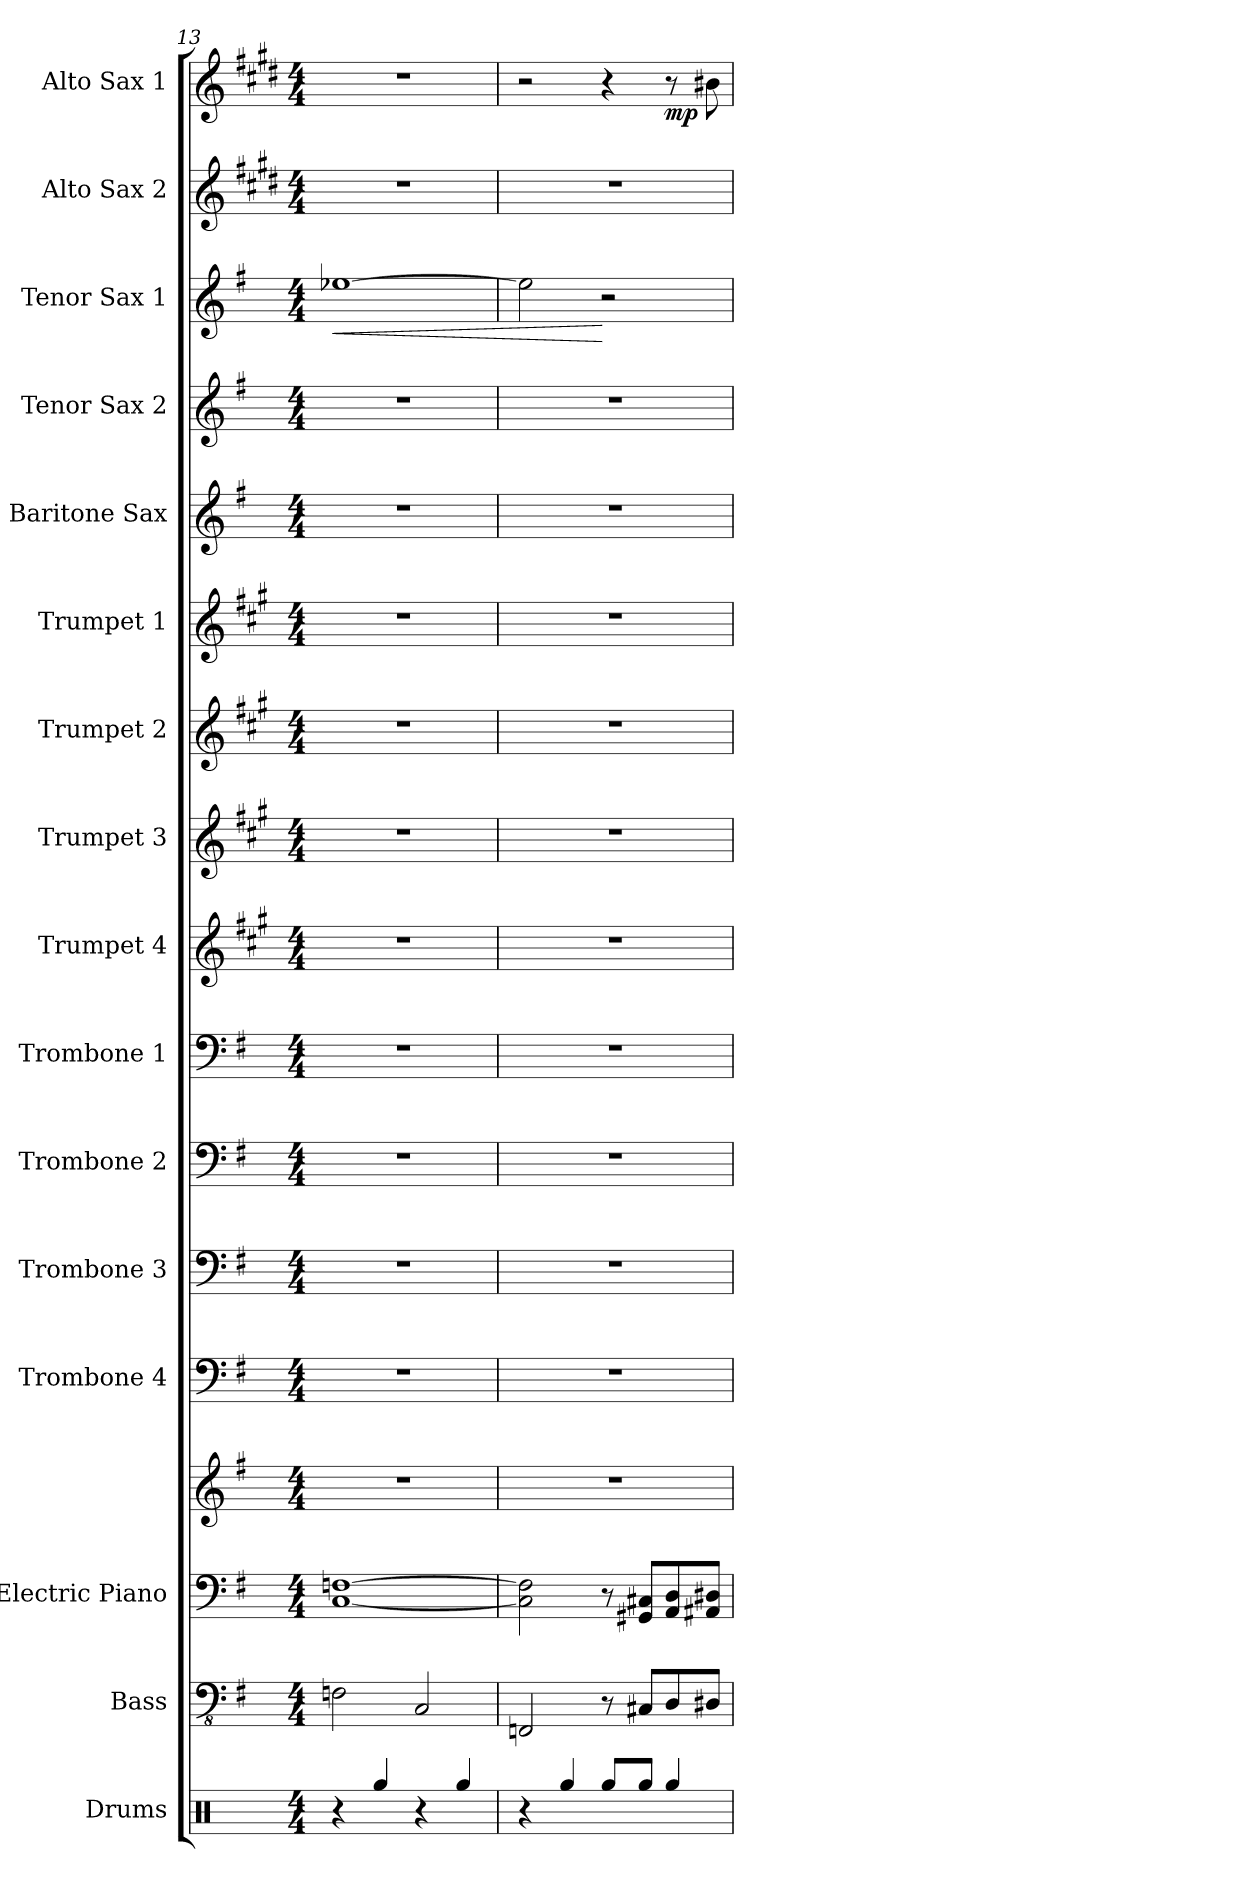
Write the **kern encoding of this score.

**kern	**kern	**kern	**kern	**kern	**kern	**kern	**kern	**kern	**kern	**kern	**kern	**kern	**kern	**kern	**dynam	**kern	**kern	**dynam
*part16	*part15	*part14	*part14	*part13	*part12	*part11	*part10	*part9	*part8	*part7	*part6	*part5	*part4	*part3	*part3	*part2	*part1	*part1
*staff17	*staff16	*staff15	*staff14	*staff13	*staff12	*staff11	*staff10	*staff9	*staff8	*staff7	*staff6	*staff5	*staff4	*staff3	*staff3	*staff2	*staff1	*staff1
*I"Drums	*I"Bass	*I"Electric Piano	*	*I"Trombone 4	*I"Trombone 3	*I"Trombone 2	*I"Trombone 1	*I"Trumpet 4	*I"Trumpet 3	*I"Trumpet 2	*I"Trumpet 1	*I"Baritone Sax	*I"Tenor Sax 2	*I"Tenor Sax 1	*	*I"Alto Sax 2	*I"Alto Sax 1	*
*I'Drums	*I'Bass	*I'E. Piano	*	*I'Tbn. 4	*I'Tbn. 3	*I'Tbn. 2	*I'Tbn. 1	*I'Tpt. 4	*I'Tpt. 3	*I'Tpt. 2	*I'Tpt. 1	*I'Bari	*I'Tenor 2	*I'Tenor 1	*	*I'Alto 2	*I'Alto 1	*
*clefX	*clefFv4	*clefF4	*clefG2	*clefF4	*clefF4	*clefF4	*clefF4	*clefG2	*clefG2	*clefG2	*clefG2	*clefG2	*clefG2	*clefG2	*	*clefG2	*clefG2	*
*	*	*	*	*	*	*	*	*ITrd1c2	*ITrd1c2	*ITrd1c2	*ITrd1c2	*ITrd12c21	*ITrd8c14	*ITrd8c14	*	*ITrd5c9	*ITrd5c9	*
*k[]	*k[f#]	*k[f#]	*k[f#]	*k[f#]	*k[f#]	*k[f#]	*k[f#]	*k[f#]	*k[f#]	*k[f#]	*k[f#]	*k[f#]	*k[f#]	*k[f#]	*	*k[f#]	*k[f#]	*
*M4/4	*M4/4	*M4/4	*M4/4	*M4/4	*M4/4	*M4/4	*M4/4	*M4/4	*M4/4	*M4/4	*M4/4	*M4/4	*M4/4	*M4/4	*	*M4/4	*M4/4	*
=13	=13	=13	=13	=13	=13	=13	=13	=13	=13	=13	=13	=13	=13	=13	=13	=13	=13	=13
!	!	!	!	!	!	!	!	!	!	!	!	!	!	!	!LO:HP:b	!	!	!
4r	2FFn\	[1C [1Fn	1r	1r	1r	1r	1r	1r	1r	1r	1r	1r	1r	[1e-X	<	1r	1r	.
4Rgg/	.	.	.	.	.	.	.	.	.	.	.	.	.	.	.	.	.	.
4r	2CC/	.	.	.	.	.	.	.	.	.	.	.	.	.	.	.	.	.
4Rgg/	.	.	.	.	.	.	.	.	.	.	.	.	.	.	.	.	.	.
!!LO:PB:g=z
=14	=14	=14	=14	=14	=14	=14	=14	=14	=14	=14	=14	=14	=14	=14	=14	=14	=14	=14
4r	2FFFn/	2C\] 2F\]	1r	1r	1r	1r	1r	1r	1r	1r	1r	1r	1r	2e-\]	.	1r	2r	.
4Rgg/	.	.	.	.	.	.	.	.	.	.	.	.	.	.	.	.	.	.
8Rgg/L	8r	8r	.	.	.	.	.	.	.	.	.	.	.	2r	[	.	4r	.
8Rgg/J	8CC#X/L	8GG#X/ 8C#X/L	.	.	.	.	.	.	.	.	.	.	.	.	.	.	.	.
!	!	!	!	!	!	!	!	!	!	!	!	!	!	!	!	!	!	!LO:DY:b
4Rgg/	8DD/	8AA/ 8D/	.	.	.	.	.	.	.	.	.	.	.	.	.	.	8r	mp
.	8DD#X/J	8AA#X/ 8D#X/J	.	.	.	.	.	.	.	.	.	.	.	.	.	.	8d#X\	.
=	=	=	=	=	=	=	=	=	=	=	=	=	=	=	=	=	=	=
*-	*-	*-	*-	*-	*-	*-	*-	*-	*-	*-	*-	*-	*-	*-	*-	*-	*-	*-
